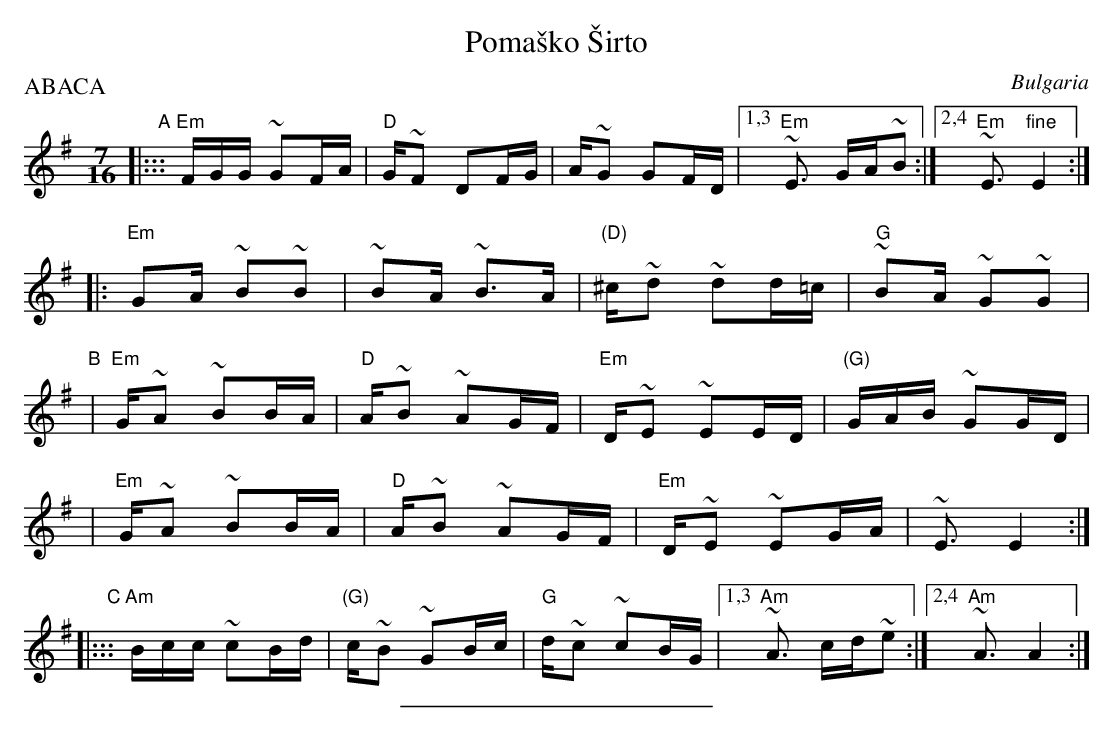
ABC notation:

X:1
T: Poma\vsko \vSirto
O: Bulgaria
M: 7/16
L: 1/16
P: ABACA
K: Em
"A"\
|::: "Em"FGG ~G2FA | "D"G~F2 D2FG | A~G2 G2FD |1,3 "Em"~E3 GA~B2 :|2,4 "Em"~E3 "fine"E4 :|
|: "Em"G2A ~B2~B2 | ~B2A ~B3A | "(D)"^c~d2 ~d2d=c | "G"~B2A ~G2~G2 |
"B"\
|  "Em"G~A2 ~B2BA | "D"A~B2 ~A2GF | "Em"D~E2 ~E2ED | "(G)"GAB ~G2GD |
|  "Em"G~A2 ~B2BA | "D"A~B2 ~A2GF | "Em"D~E2 ~E2GA | ~E3 E4 :|
"C"\
|::: "Am"Bcc ~c2Bd | "(G)"c~B2 ~G2Bc | "G"d~c2 ~c2BG |1,3 "Am"~A3 cd~e2 :|2,4 "Am"~A3 A4 :|
